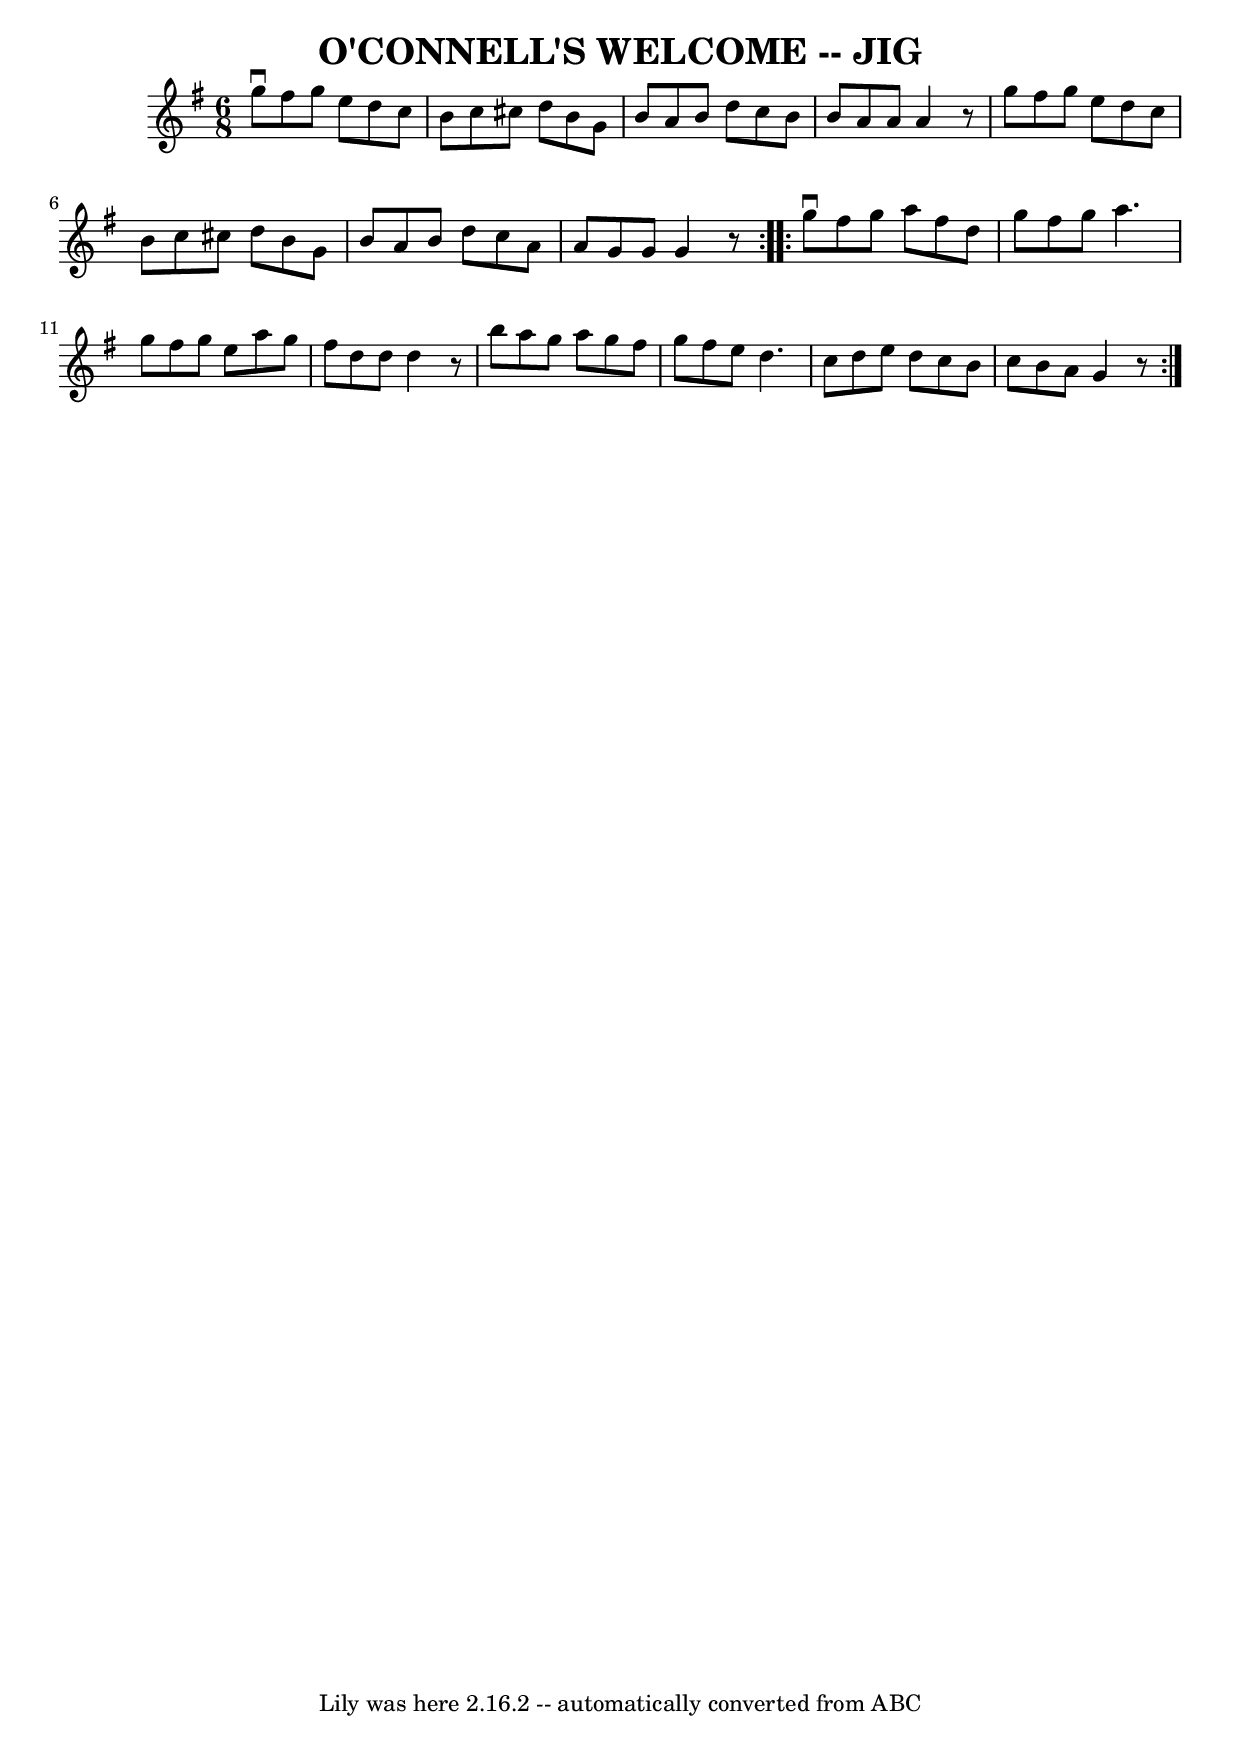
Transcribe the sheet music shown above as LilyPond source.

\version "2.16.2"
\include "Mammoth.ily"
\header {
	%% book = "Ryan's Mammoth Collection of Fiddle Tunes"
	crossRefNumber = "1"
	footnotes = ""
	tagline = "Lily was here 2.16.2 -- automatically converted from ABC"
	title = "O'CONNELL'S WELCOME -- JIG"
}
voicedefault =  {


\repeat volta 2 {
\time 6/8 
\key g \major g''8^\downbow fis''8 g''8 e''8 d''8    
c''8    |
 b'8 c''8 cis''8 d''8 b'8 g'8    |
   
b'8 a'8 b'8 d''8 c''8 b'8    |
 b'8 a'8 a'8 a'4 
   r8       |
 g''8 fis''8 g''8 e''8 d''8 c''8    
|
 b'8 c''8 cis''8 d''8 b'8 g'8    |
 b'8 a'8 
 b'8 d''8 c''8 a'8    |
 a'8 g'8 g'8 g'4    r8   }  
   \repeat volta 2 { g''8^\downbow fis''8 g''8 a''8 fis''8    
d''8    |
 g''8 fis''8 g''8 a''4.    |
 g''8 fis''8 
 g''8 e''8 a''8 g''8    |
 fis''8 d''8 d''8 d''4    
r8       |
 b''8 a''8 g''8 a''8 g''8 fis''8    |
  
 g''8 fis''8 e''8 d''4.    |
 c''8 d''8 e''8 d''8    
c''8 b'8    |
 c''8 b'8 a'8 g'4    r8   }   
}

\score{
    <<

	\context Staff="default"
	{
	    \voicedefault 
	}

    >>
	\layout {
	}
	\midi {}
}
